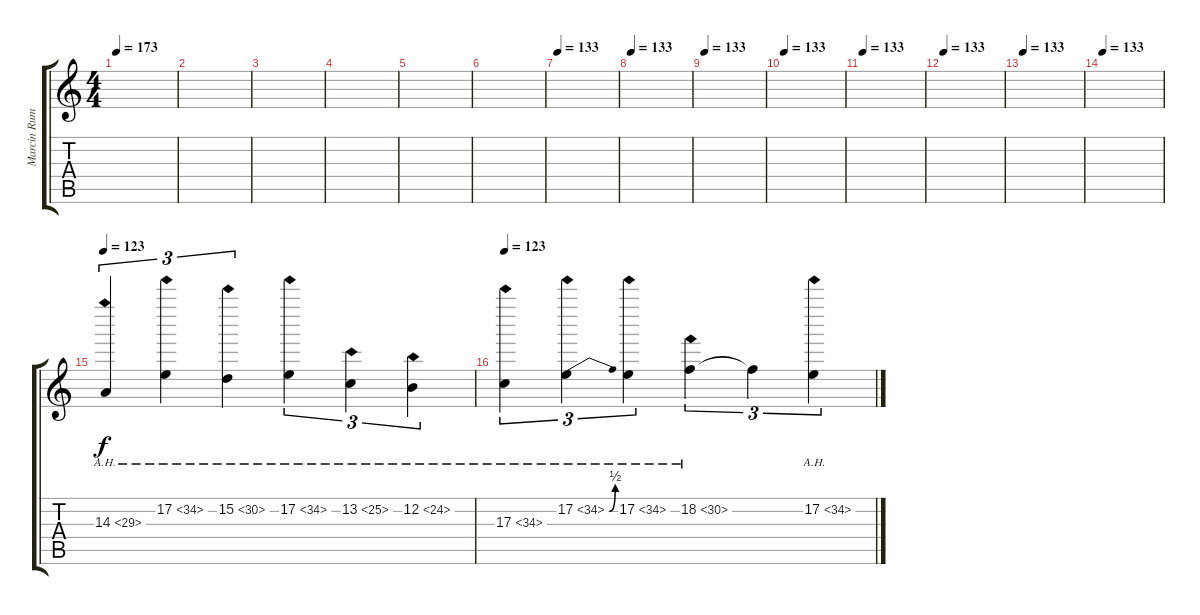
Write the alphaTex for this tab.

\track ("Marcin Ruminski" "Marcin Rum") {instrument panflute}
\staff {score tabs}
\tuning (E4 B3 G3 D3 A2 E2) {hide}
\ts (4 4)
\tempo 173
\clef g2
\ks c
|
|
|
|
|
|
\tempo 133
|
\tempo 133
|
\tempo 133
|
\tempo 133
|
\tempo 133
|
\tempo 133
|
\tempo 133
|
\tempo 133
|
\tempo 123
14.3{ah 15}.4{tu (3 2)} 17.2{ah 17}.4{tu (3 2)} 15.2{ah 15}.4{tu (3 2)} 17.2{ah 17}.4{tu (3 2)} 13.2{ah 12}.4{tu (3 2)} 12.2{ah 12}.4{tu (3 2)} |
\tempo 123
17.3{ah 17}.4{tu (3 2)} 17.2{be (bend 0 0 60 2) ah 17}.4{tu (3 2)} 17.2{ah 17}.4{tu (3 2)} 18.2{ah 12}.4{tu (3 2)} 18.2{t}.4{tu (3 2)} 17.2{ah 17}.4{tu (3 2)}
